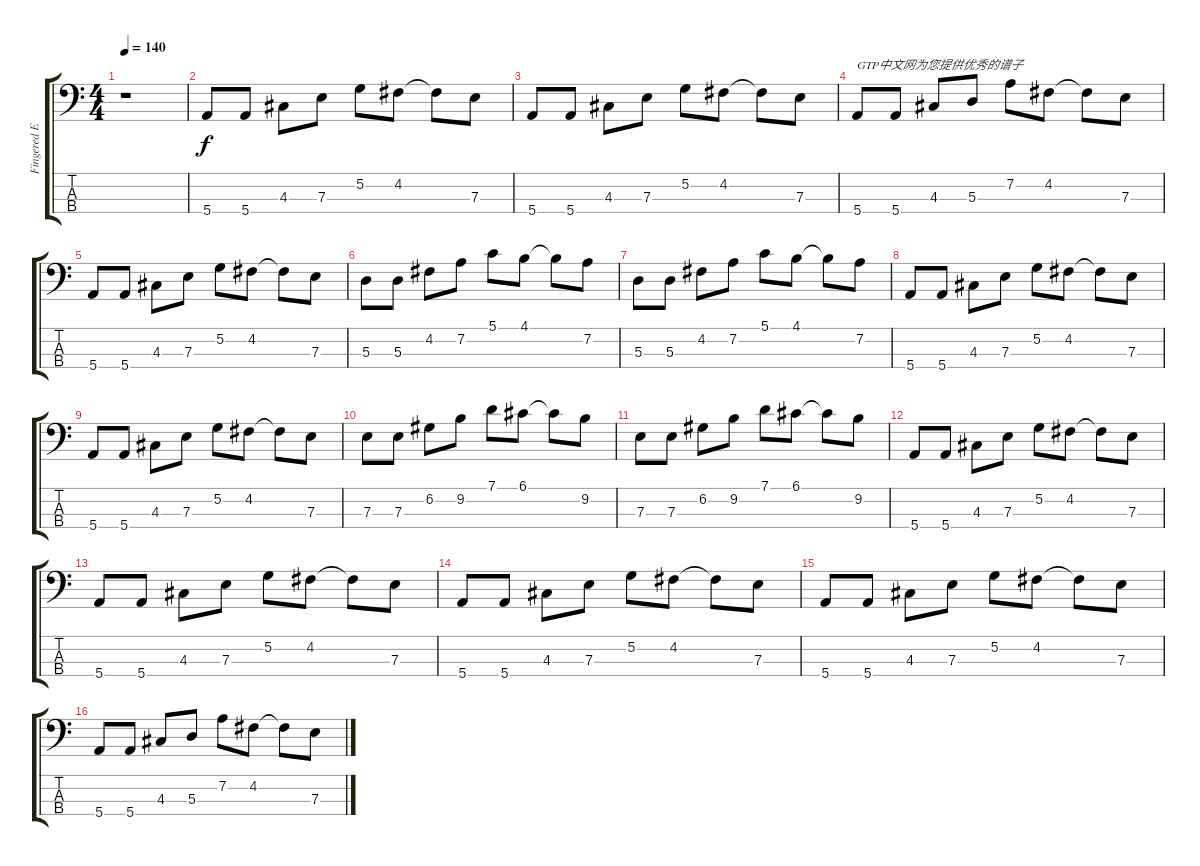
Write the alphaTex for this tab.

\track ("Fingered E Bass" "Fingered E") {instrument electricbassfinger}
\staff {score tabs}
\tuning (G2 D2 A1 E1) {hide}
\ts (4 4)
\tempo 140
\clef f4
\ks c
r.1{dy f instrument electricbassfinger} |
5.4.8 5.4.8 4.3.8 7.3.8 5.2.8 4.2.8 4.2{t}.8 7.3.8 |
5.4.8 5.4.8 4.3.8 7.3.8 5.2.8 4.2.8 4.2{t}.8 7.3.8 |
5.4.8{txt "GTP中文网为您提供优秀的谱子"} 5.4.8 4.3.8 5.3.8 7.2.8 4.2.8 4.2{t}.8 7.3.8 |
5.4.8 5.4.8 4.3.8 7.3.8 5.2.8 4.2.8 4.2{t}.8 7.3.8 |
5.3.8 5.3.8 4.2.8 7.2.8 5.1.8 4.1.8 4.1{t}.8 7.2.8 |
5.3.8 5.3.8 4.2.8 7.2.8 5.1.8 4.1.8 4.1{t}.8 7.2.8 |
5.4.8 5.4.8 4.3.8 7.3.8 5.2.8 4.2.8 4.2{t}.8 7.3.8 |
5.4.8 5.4.8 4.3.8 7.3.8 5.2.8 4.2.8 4.2{t}.8 7.3.8 |
7.3.8 7.3.8 6.2.8 9.2.8 7.1.8 6.1.8 6.1{t}.8 9.2.8 |
7.3.8 7.3.8 6.2.8 9.2.8 7.1.8 6.1.8 6.1{t}.8 9.2.8 |
5.4.8 5.4.8 4.3.8 7.3.8 5.2.8 4.2.8 4.2{t}.8 7.3.8 |
5.4.8 5.4.8 4.3.8 7.3.8 5.2.8 4.2.8 4.2{t}.8 7.3.8 |
5.4.8 5.4.8 4.3.8 7.3.8 5.2.8 4.2.8 4.2{t}.8 7.3.8 |
5.4.8 5.4.8 4.3.8 7.3.8 5.2.8 4.2.8 4.2{t}.8 7.3.8 |
5.4.8 5.4.8 4.3.8 5.3.8 7.2.8 4.2.8 4.2{t}.8 7.3.8
